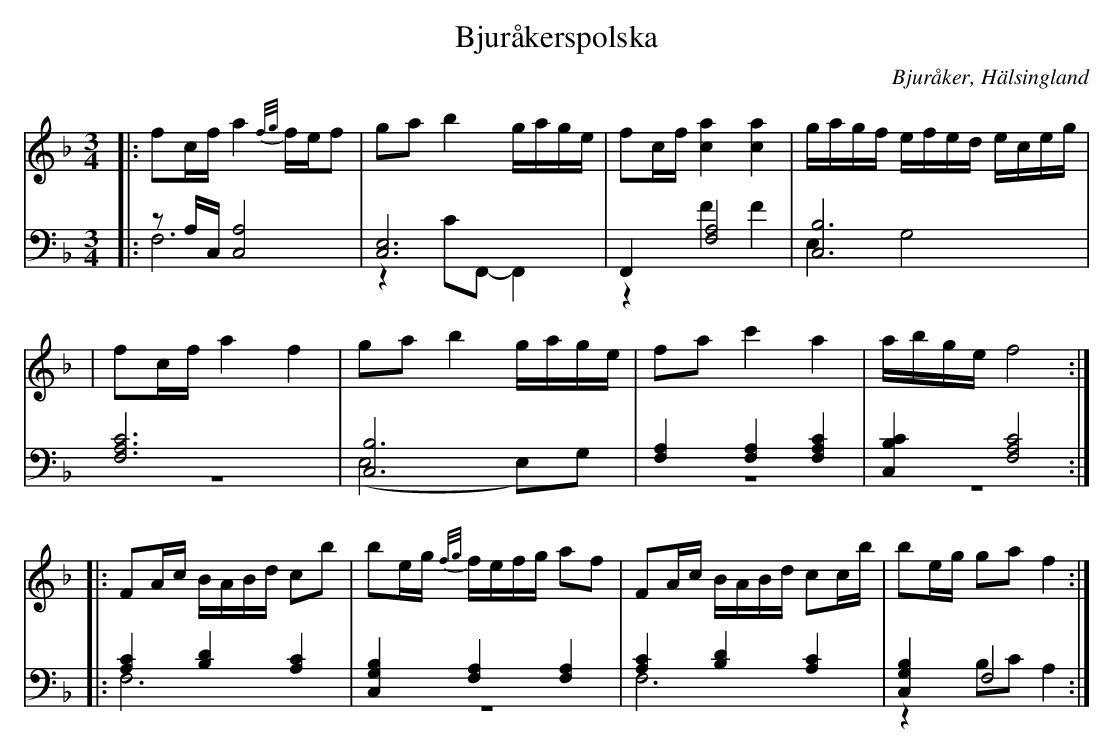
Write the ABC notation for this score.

X:1
T: Bjuråkerspolska
O: Bjuråker, Hälsingland
M: 3/4
L: 1/8
K: F
V:1
V:2
V:3 merge
V: 1
|:fc/f/ a2 {f/g/}f/e/f|ga b2 g/a/g/e/|fc/f/ [c2a2] [c2a2]|g/a/g/f/ e/f/e/d/ e/c/e/g/|
|fc/f/ a2 f2|ga b2 g/a/g/e/|fa c'2 a2| a/b/g/e/ f4:|
|:FA/c/ B/A/B/d/ cb|be/g/ {f/g/}f/e/f/g/ af|FA/c/ B/A/B/d/ cc/b/|be/g/ ga f2:|
V:2 clef=bass
|:zA,/C,/ [A,4C,4]|[C,6E,6]|F,,2 [F,4A,4]|[C,6B,6]|
[F,6A,6C6]|[C,6B,6]|[F,2A,2] [F,2A,2] [F,2A,2C2]|[C,2B,2C2] [F,4A,4C4]:|
 |:[A,2C2] [B,2D2] [A,2C2]|[C,2G,2B,2] [F,2A,2] [F,2A,2]|[A,2C2] [B,2D2] [A,2C2]|[C,2G,2B,2] F,4 :|
V:3 clef=bass
 |:F,6|z2 CF,,-F,,2|z2 F2 F2|E,2 G,4|
 |z6|(E,4 E,)G,|z6|z6:|
|:F,6|z6|F,6|z2 B,C A,2:|
